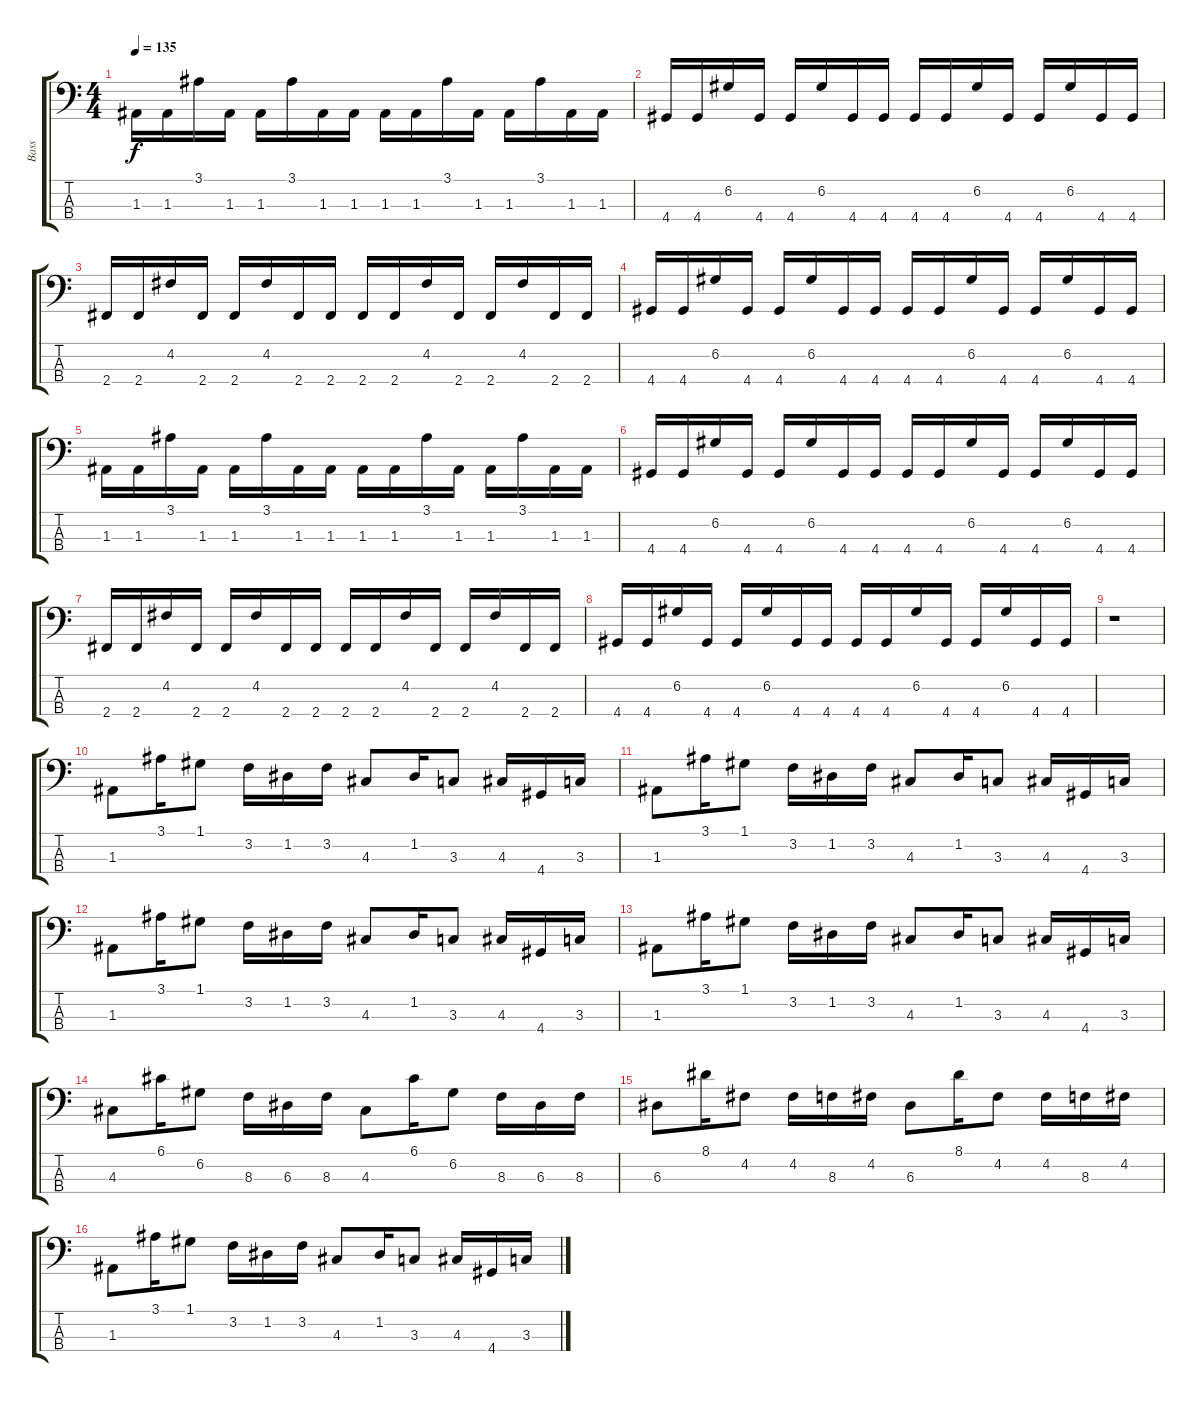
\track ("Bass" "Bass") {instrument synthbass2}
\staff {score tabs}
\tuning (G2 D2 A1 E1) {hide}
\ts (4 4)
\tempo 135
\clef f4
\ks c
1.3.16{dy f} 1.3.16 3.1.16 1.3.16 1.3.16 3.1.16 1.3.16 1.3.16 1.3.16 1.3.16 3.1.16 1.3.16 1.3.16 3.1.16 1.3.16 1.3.16 |
4.4.16 4.4.16 6.2.16 4.4.16 4.4.16 6.2.16 4.4.16 4.4.16 4.4.16 4.4.16 6.2.16 4.4.16 4.4.16 6.2.16 4.4.16 4.4.16 |
2.4.16 2.4.16 4.2.16 2.4.16 2.4.16 4.2.16 2.4.16 2.4.16 2.4.16 2.4.16 4.2.16 2.4.16 2.4.16 4.2.16 2.4.16 2.4.16 |
4.4.16 4.4.16 6.2.16 4.4.16 4.4.16 6.2.16 4.4.16 4.4.16 4.4.16 4.4.16 6.2.16 4.4.16 4.4.16 6.2.16 4.4.16 4.4.16 |
1.3.16 1.3.16 3.1.16 1.3.16 1.3.16 3.1.16 1.3.16 1.3.16 1.3.16 1.3.16 3.1.16 1.3.16 1.3.16 3.1.16 1.3.16 1.3.16 |
4.4.16 4.4.16 6.2.16 4.4.16 4.4.16 6.2.16 4.4.16 4.4.16 4.4.16 4.4.16 6.2.16 4.4.16 4.4.16 6.2.16 4.4.16 4.4.16 |
2.4.16 2.4.16 4.2.16 2.4.16 2.4.16 4.2.16 2.4.16 2.4.16 2.4.16 2.4.16 4.2.16 2.4.16 2.4.16 4.2.16 2.4.16 2.4.16 |
4.4.16 4.4.16 6.2.16 4.4.16 4.4.16 6.2.16 4.4.16 4.4.16 4.4.16 4.4.16 6.2.16 4.4.16 4.4.16 6.2.16 4.4.16 4.4.16 |
r.1 |
1.3.8 3.1.16 1.1.8 3.2.16 1.2.16 3.2.16 4.3.8 1.2.16 3.3.8 4.3.16 4.4.16 3.3.16 |
1.3.8 3.1.16 1.1.8 3.2.16 1.2.16 3.2.16 4.3.8 1.2.16 3.3.8 4.3.16 4.4.16 3.3.16 |
1.3.8 3.1.16 1.1.8 3.2.16 1.2.16 3.2.16 4.3.8 1.2.16 3.3.8 4.3.16 4.4.16 3.3.16 |
1.3.8 3.1.16 1.1.8 3.2.16 1.2.16 3.2.16 4.3.8 1.2.16 3.3.8 4.3.16 4.4.16 3.3.16 |
4.3.8 6.1.16 6.2.8 8.3.16 6.3.16 8.3.16 4.3.8 6.1.16 6.2.8 8.3.16 6.3.16 8.3.16 |
6.3.8 8.1.16 4.2.8 4.2.16 8.3.16 4.2.16 6.3.8 8.1.16 4.2.8 4.2.16 8.3.16 4.2.16 |
1.3.8 3.1.16 1.1.8 3.2.16 1.2.16 3.2.16 4.3.8 1.2.16 3.3.8 4.3.16 4.4.16 3.3.16
